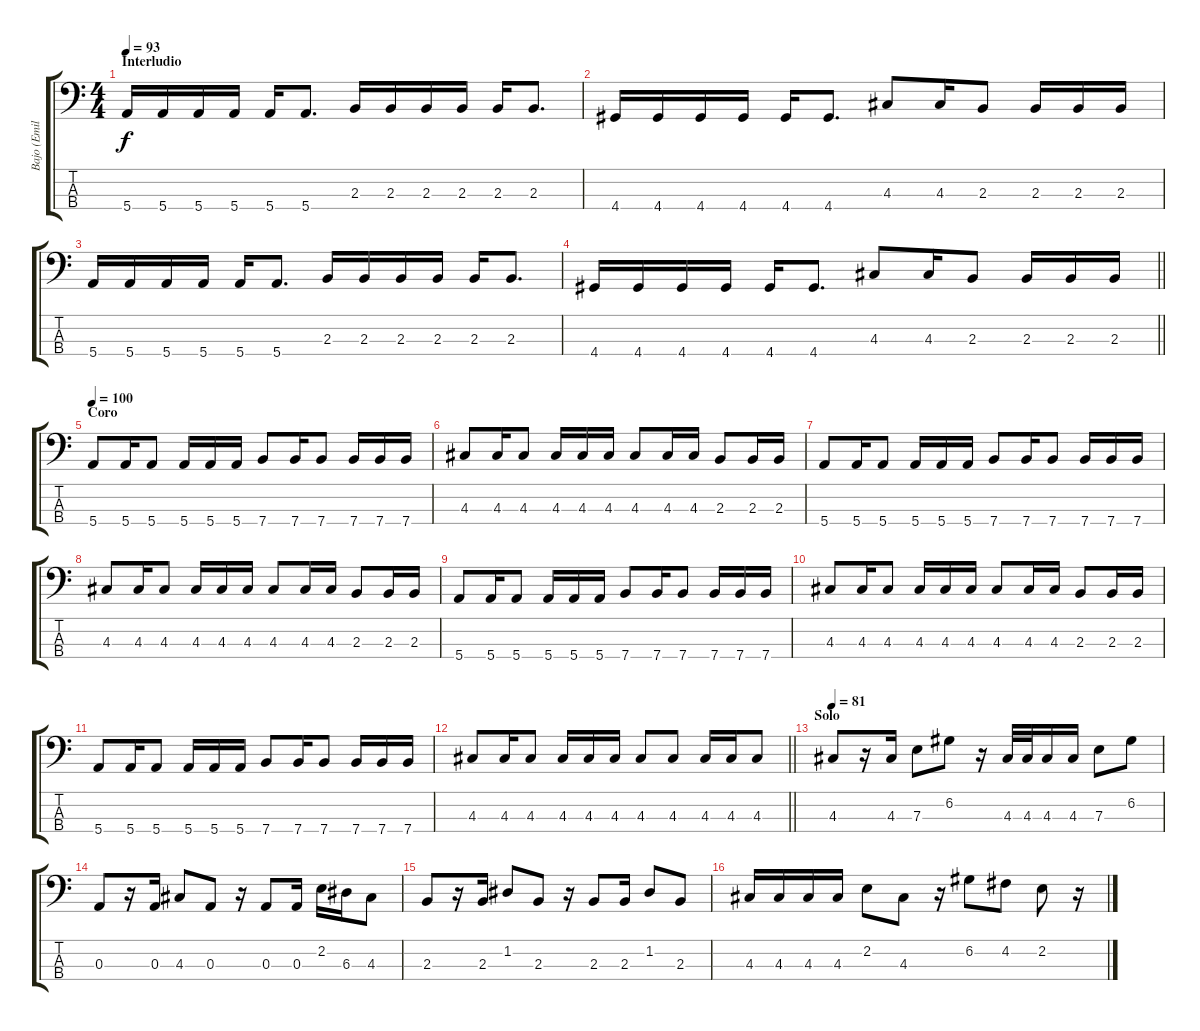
\track ("Bajo (Emilio Bruce)" "Bajo (Emil") {instrument electricbasspick}
\staff {score tabs}
\tuning (G2 D2 A1 E1) {hide}
\ts (4 4)
\section ("" "Interludio")
\tempo 93
\clef f4
\ks c
5.4.16{dy f} 5.4.16 5.4.16 5.4.16 5.4.16 5.4.8{d} 2.3.16 2.3.16 2.3.16 2.3.16 2.3.16 2.3.8{d} |
4.4.16 4.4.16 4.4.16 4.4.16 4.4.16 4.4.8{d} 4.3.8 4.3.16 2.3.8 2.3.16 2.3.16 2.3.16 |
5.4.16 5.4.16 5.4.16 5.4.16 5.4.16 5.4.8{d} 2.3.16 2.3.16 2.3.16 2.3.16 2.3.16 2.3.8{d} |
\barLineRight lightlight
4.4.16 4.4.16 4.4.16 4.4.16 4.4.16 4.4.8{d} 4.3.8 4.3.16 2.3.8 2.3.16 2.3.16 2.3.16 |
\section ("" "Coro")
\tempo 100
5.4.8 5.4.16 5.4.8 5.4.16 5.4.16 5.4.16 7.4.8 7.4.16 7.4.8 7.4.16 7.4.16 7.4.16 |
4.3.8 4.3.16 4.3.8 4.3.16 4.3.16 4.3.16 4.3.8 4.3.16 4.3.16 2.3.8 2.3.16 2.3.16 |
5.4.8 5.4.16 5.4.8 5.4.16 5.4.16 5.4.16 7.4.8 7.4.16 7.4.8 7.4.16 7.4.16 7.4.16 |
4.3.8 4.3.16 4.3.8 4.3.16 4.3.16 4.3.16 4.3.8 4.3.16 4.3.16 2.3.8 2.3.16 2.3.16 |
5.4.8 5.4.16 5.4.8 5.4.16 5.4.16 5.4.16 7.4.8 7.4.16 7.4.8 7.4.16 7.4.16 7.4.16 |
4.3.8 4.3.16 4.3.8 4.3.16 4.3.16 4.3.16 4.3.8 4.3.16 4.3.16 2.3.8 2.3.16 2.3.16 |
5.4.8 5.4.16 5.4.8 5.4.16 5.4.16 5.4.16 7.4.8 7.4.16 7.4.8 7.4.16 7.4.16 7.4.16 |
\barLineRight lightlight
4.3.8 4.3.16 4.3.8 4.3.16 4.3.16 4.3.16 4.3.8 4.3.8 4.3.16 4.3.16 4.3.8 |
\section ("" "Solo")
\tempo 81
4.3.8 r.16 4.3.16 7.3.8 6.2.8 r.16 4.3.32 4.3.32 4.3.16 4.3.16 7.3.8 6.2.8 |
0.3.8 r.16 0.3.16 4.3.8 0.3.8 r.16 0.3.8 0.3.16 2.2.16 6.3.16 4.3.8 |
2.3.8 r.16 2.3.16 1.2.8 2.3.8 r.16 2.3.8 2.3.16 1.2.8 2.3.8 |
4.3.16 4.3.16 4.3.16 4.3.16 2.2.8 4.3.8 r.16 6.2.8 4.2.8 2.2.8 r.16
